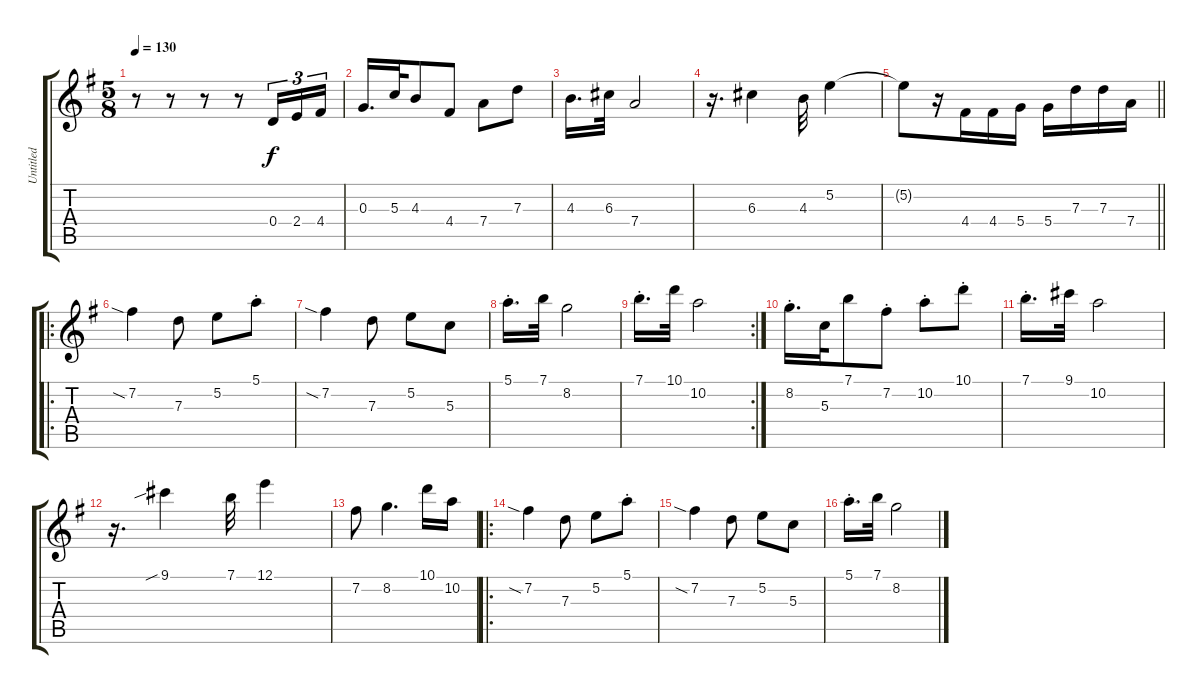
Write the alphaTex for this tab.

\track ("Untitled" "Untitled") {instrument overdrivenguitar}
\staff {score tabs}
\tuning (E4 B3 G3 D3 A2 E2) {hide}
\ts (5 8)
\tempo 130
\clef g2
\ks g
r.8{dy f instrument overdrivenguitar} r.8 r.8 r.8 0.4.16{tu (3 2)} 2.4.16{tu (3 2)} 4.4.16{tu (3 2)} |
0.3.16{d} 5.3.32 4.3.8 4.4.8 7.4.8 7.3.8 |
4.3.16{d} 6.3.32 7.4.2 |
r.16{d} 6.3.4 4.3.32 5.2.4 |
\barLineRight lightlight
5.2{t}.8 r.16 4.4.16 4.4.16 5.4.16 5.4.16 7.3.16 7.3.16 7.4.16 |
\ro
7.2{sia}.4 7.3.8 5.2.8 5.1{st}.8 |
7.2{sia}.4 7.3.8 5.2.8 5.3.8 |
5.1{st}.16{d} 7.1.32 8.2.2 |
\rc 2
7.1{st}.16{d} 10.1.32 10.2.2 |
8.2{st}.16{d} 5.3.32 7.1.8 7.2{st}.8 10.2{st}.8 10.1{st}.8 |
7.1{st}.16{d} 9.1.32 10.2.2 |
r.16{d} 9.1{sib}.4 7.1.32 12.1.4 |
7.2.8 8.2.4{d} 10.1.16 10.2.16 |
\ro
7.2{sia}.4 7.3.8 5.2.8 5.1{st}.8 |
7.2{sia}.4 7.3.8 5.2.8 5.3.8 |
5.1{st}.16{d} 7.1.32 8.2.2
